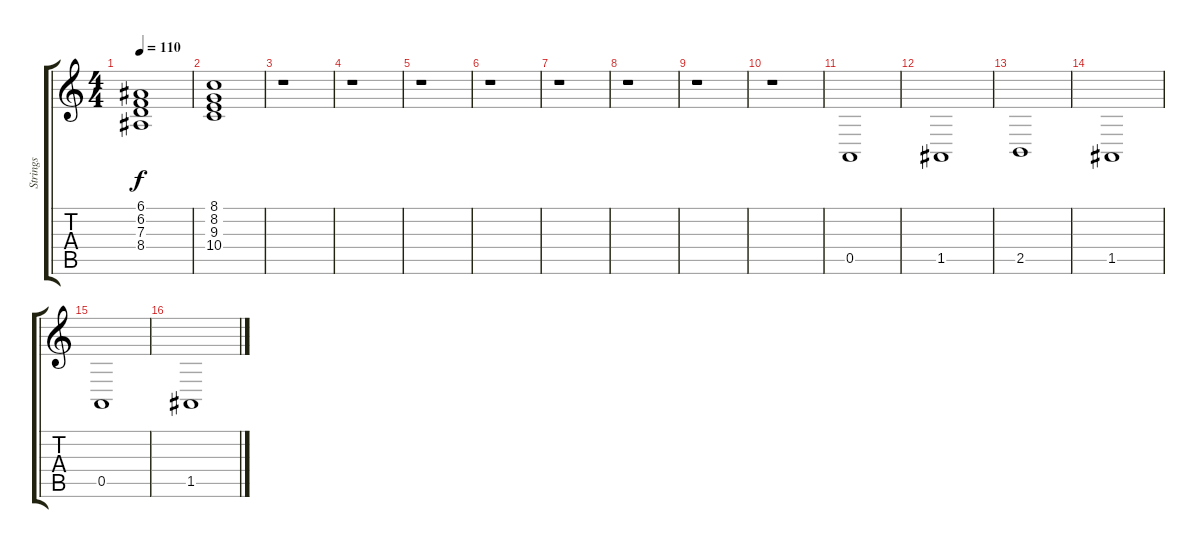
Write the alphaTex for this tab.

\track ("Strings" "Strings") {instrument synthstrings1}
\staff {score tabs}
\tuning (E4 B3 G3 D3 A2 E2) {hide}
\ts (4 4)
\tempo 110
\clef g2
\ks c
(6.1 6.2 7.3 8.4).1{dy f} |
(8.1 8.2 9.3 10.4).1 |
r.1 |
r.1 |
r.1 |
r.1 |
r.1 |
r.1 |
r.1 |
r.1 |
0.5.1{instrument contrabass} |
1.5.1 |
2.5.1 |
1.5.1 |
0.5.1 |
1.5.1
